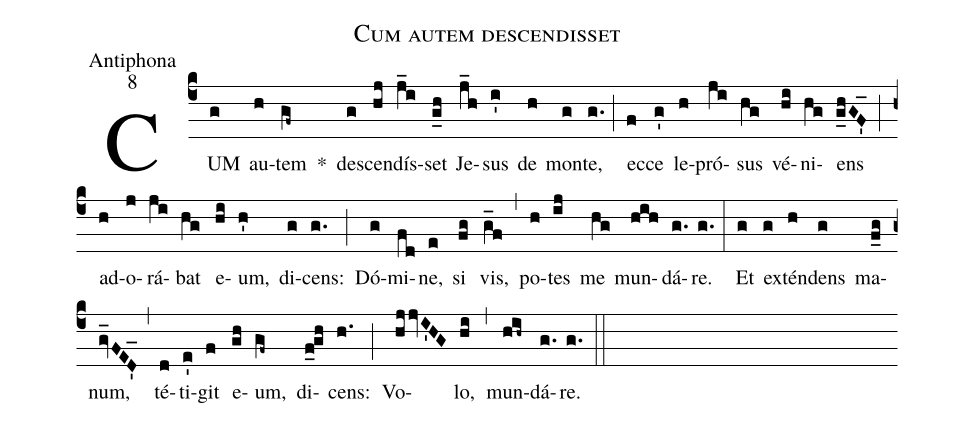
name:Cum autem descendisset;
office-part:Antiphona;
mode:8;
%%
(c4) CUM(g) au(h)tem(gf~) *() de(g)scen(hj)dís(j_i)set(g_h) Je(j_h)sus(i') de(h) mon(g)te,(g.) (;) ec(f)ce(g') le(h)pró(ji)sus(hg) vé(hi)ni(hg)ens(g_hGF'_) (;) ad(h)o(j)rá(ji)bat(hg) e(hi)um,(h') di(g)cens:(g.) (;) Dó(g)mi(fd)ne,(e) si(fg) vis,(g_f) (,) po(h)tes(ij) me(hg) mun(hih)dá(g.)re.(g.) (:) Et(g) ex(g)tén(h)dens(g) ma(f_g)num,(gv_FED'_) (,) té(d)ti(e')git(f) e(gh)um,(gf~) di(f_gh)cens:(h.) (;) Vo(hjjvI'HG)lo,(hi) (,) mun(hih~)dá(g.)re.(g.) (::)
